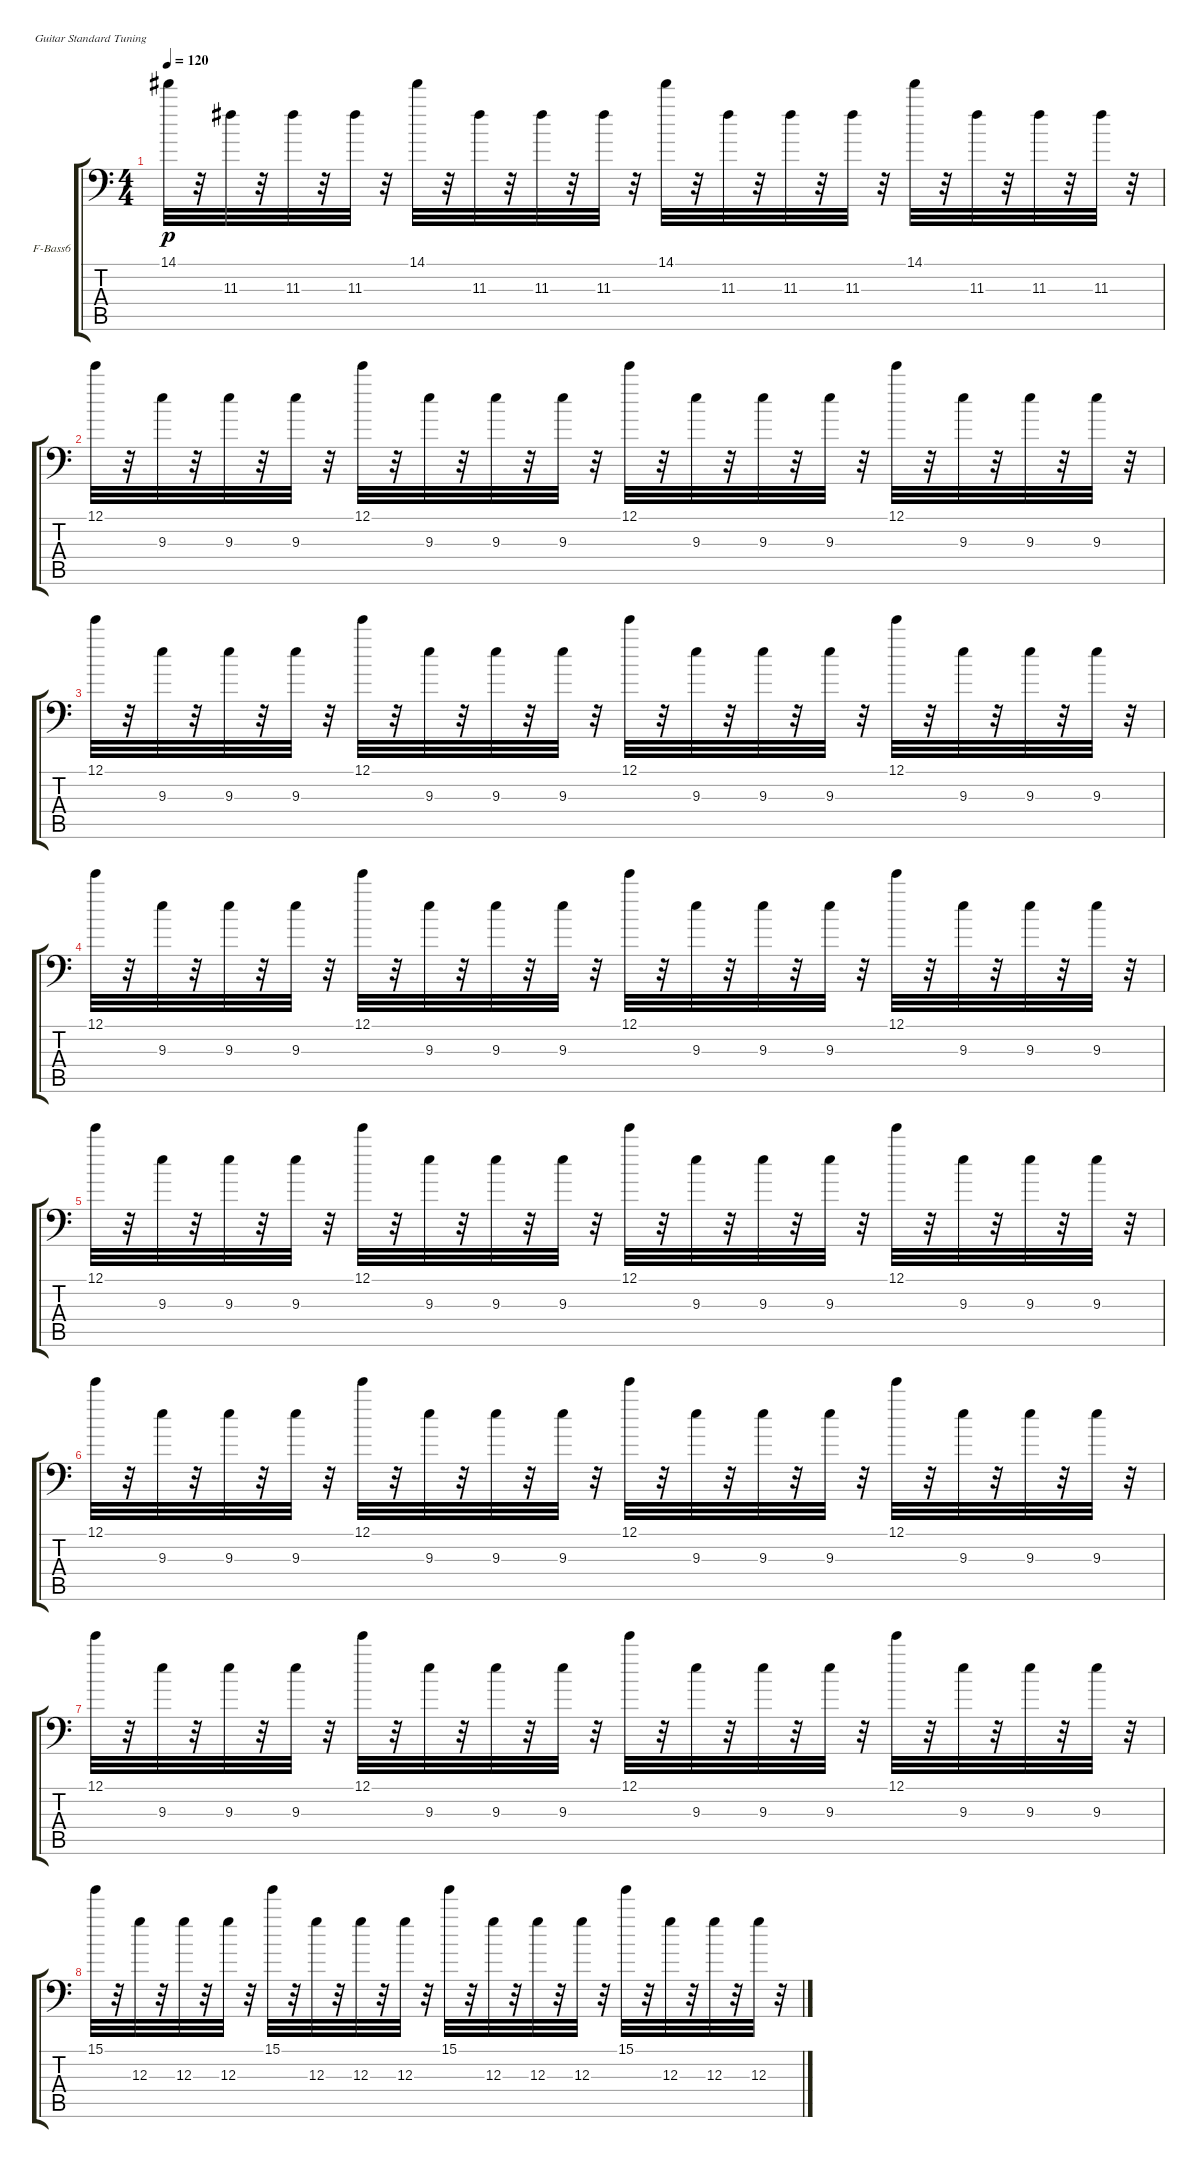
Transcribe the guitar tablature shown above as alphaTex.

\bracketExtendMode groupsimilarinstruments
\firstSystemTrackNameOrientation horizontal
\otherSystemsTrackNameOrientation horizontal
\track ("Synth 1" "F-Bass6") {instrument fretlessbass}
\staff {score tabs}
\tuning (E4 B3 G3 D3 A2 E2)
\ts (4 4)
\tempo 120
\clef f4
\ks c
14.1.32{dy p} r.32 11.3.32 r.32 11.3.32 r.32 11.3.32 r.32 14.1.32 r.32 11.3.32 r.32 11.3.32 r.32 11.3.32 r.32 14.1.32 r.32 11.3.32 r.32 11.3.32 r.32 11.3.32 r.32 14.1.32 r.32 11.3.32 r.32 11.3.32 r.32 11.3.32 r.32 |
12.1.32 r.32 9.3.32 r.32 9.3.32 r.32 9.3.32 r.32 12.1.32 r.32 9.3.32 r.32 9.3.32 r.32 9.3.32 r.32 12.1.32 r.32 9.3.32 r.32 9.3.32 r.32 9.3.32 r.32 12.1.32 r.32 9.3.32 r.32 9.3.32 r.32 9.3.32 r.32 |
12.1.32 r.32 9.3.32 r.32 9.3.32 r.32 9.3.32 r.32 12.1.32 r.32 9.3.32 r.32 9.3.32 r.32 9.3.32 r.32 12.1.32 r.32 9.3.32 r.32 9.3.32 r.32 9.3.32 r.32 12.1.32 r.32 9.3.32 r.32 9.3.32 r.32 9.3.32 r.32 |
12.1.32 r.32 9.3.32 r.32 9.3.32 r.32 9.3.32 r.32 12.1.32 r.32 9.3.32 r.32 9.3.32 r.32 9.3.32 r.32 12.1.32 r.32 9.3.32 r.32 9.3.32 r.32 9.3.32 r.32 12.1.32 r.32 9.3.32 r.32 9.3.32 r.32 9.3.32 r.32 |
12.1.32 r.32 9.3.32 r.32 9.3.32 r.32 9.3.32 r.32 12.1.32 r.32 9.3.32 r.32 9.3.32 r.32 9.3.32 r.32 12.1.32 r.32 9.3.32 r.32 9.3.32 r.32 9.3.32 r.32 12.1.32 r.32 9.3.32 r.32 9.3.32 r.32 9.3.32 r.32 |
12.1.32 r.32 9.3.32 r.32 9.3.32 r.32 9.3.32 r.32 12.1.32 r.32 9.3.32 r.32 9.3.32 r.32 9.3.32 r.32 12.1.32 r.32 9.3.32 r.32 9.3.32 r.32 9.3.32 r.32 12.1.32 r.32 9.3.32 r.32 9.3.32 r.32 9.3.32 r.32 |
12.1.32 r.32 9.3.32 r.32 9.3.32 r.32 9.3.32 r.32 12.1.32 r.32 9.3.32 r.32 9.3.32 r.32 9.3.32 r.32 12.1.32 r.32 9.3.32 r.32 9.3.32 r.32 9.3.32 r.32 12.1.32 r.32 9.3.32 r.32 9.3.32 r.32 9.3.32 r.32 |
15.1.32 r.32 12.3.32 r.32 12.3.32 r.32 12.3.32 r.32 15.1.32 r.32 12.3.32 r.32 12.3.32 r.32 12.3.32 r.32 15.1.32 r.32 12.3.32 r.32 12.3.32 r.32 12.3.32 r.32 15.1.32 r.32 12.3.32 r.32 12.3.32 r.32 12.3.32 r.32
